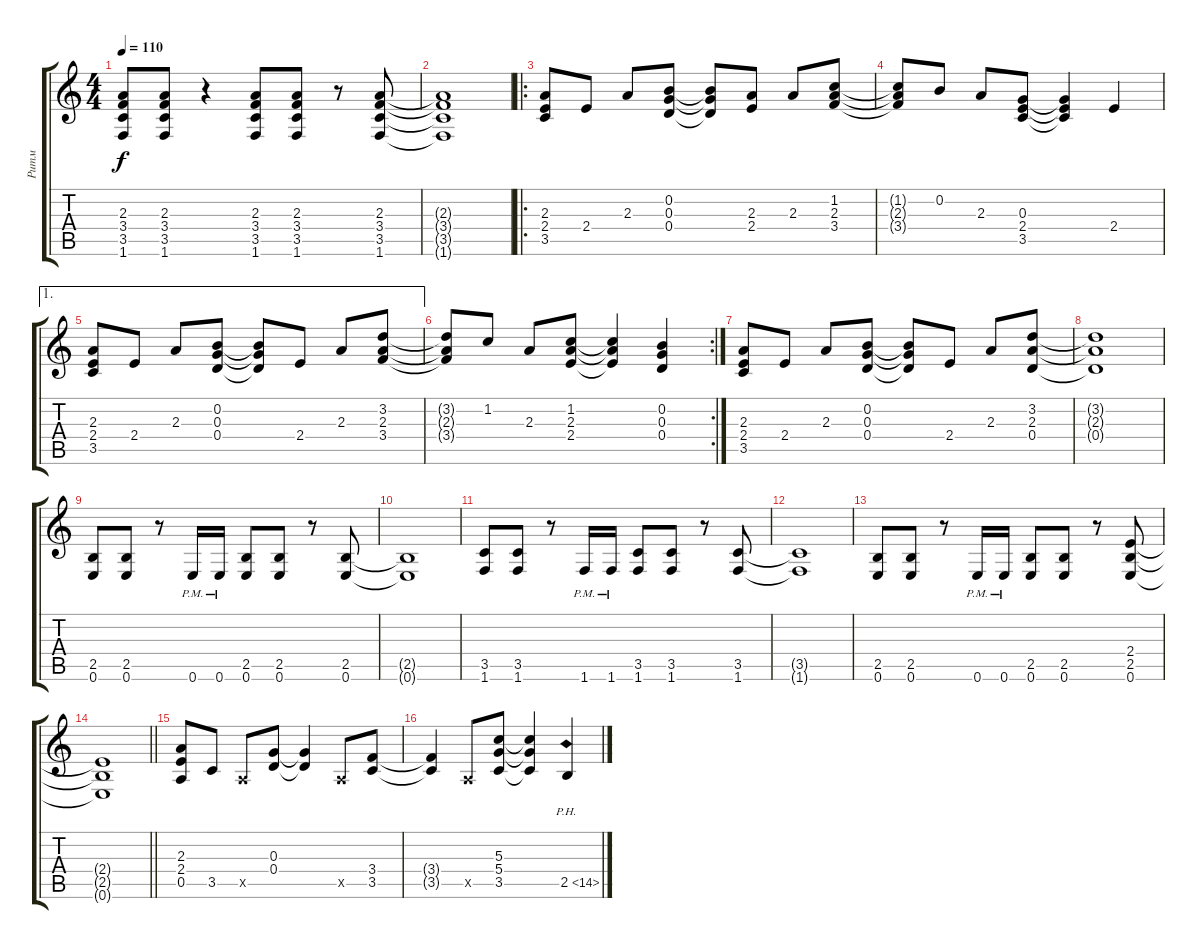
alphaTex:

\track ("Ритм" "Ритм") {instrument distortionguitar}
\staff {score tabs}
\tuning (E4 B3 G3 D3 A2 E2) {hide}
\ts (4 4)
\tempo 110
\clef g2
\ks c
(2.3 3.4 3.5 1.6).8{dy f} (2.3 3.4 3.5 1.6).8 r.4 (2.3 3.4 3.5 1.6).8 (2.3 3.4 3.5 1.6).8 r.8 (2.3 3.4 3.5 1.6).8 |
(2.3{t} 3.4{t} 3.5{t} 1.6{t}).1 |
\ro
(2.3 2.4 3.5).8 2.4.8 2.3.8 (0.2 0.3 0.4).8 (0.2{t} 0.3{t} 0.4{t}).8 (2.3 2.4).8 2.3.8 (1.2 2.3 3.4).8 |
(1.2{t} 2.3{t} 3.4{t}).8 0.2.8 2.3.8 (0.3 2.4 3.5).8 (0.3{t} 2.4{t} 3.5{t}).4 2.4.4 |
\ae 1
(2.3 2.4 3.5).8 2.4.8 2.3.8 (0.2 0.3 0.4).8 (0.2{t} 0.3{t} 0.4{t}).8 2.4.8 2.3.8 (3.2 2.3 3.4).8 |
\rc 2
(3.2{t} 2.3{t} 3.4{t}).8 1.2.8 2.3.8 (1.2 2.3 2.4).8 (1.2{t} 2.3{t} 2.4{t}).4 (0.2 0.3 0.4).4 |
(2.3 2.4 3.5).8 2.4.8 2.3.8 (0.2 0.3 0.4).8 (0.2{t} 0.3{t} 0.4{t}).8 2.4.8 2.3.8 (3.2 2.3 0.4).8 |
(3.2{t} 2.3{t} 0.4{t}).1 |
(2.5 0.6).8 (2.5 0.6).8 r.8 0.6{pm}.16 0.6{pm}.16 (2.5 0.6).8 (2.5 0.6).8 r.8 (2.5 0.6).8 |
(2.5{t} 0.6{t}).1 |
(3.5 1.6).8 (3.5 1.6).8 r.8 1.6{pm}.16 1.6{pm}.16 (3.5 1.6).8 (3.5 1.6).8 r.8 (3.5 1.6).8 |
(3.5{t} 1.6{t}).1 |
(2.5 0.6).8 (2.5 0.6).8 r.8 0.6{pm}.16 0.6{pm}.16 (2.5 0.6).8 (2.5 0.6).8 r.8 (2.4 2.5 0.6).8 |
\barLineRight lightlight
(2.4{t} 2.5{t} 0.6{t}).1 |
(2.3 2.4 0.5).8 3.5.8 0.5{x}.8 (0.3 0.4).8 (0.3{t} 0.4{t}).4 0.5{x}.8 (3.4 3.5).8 |
(3.4{t} 3.5{t}).4 0.5{x}.8 (5.3 5.4 3.5).8 (5.3{t} 5.4{t} 3.5{t}).4 2.5{ph 12}.4
